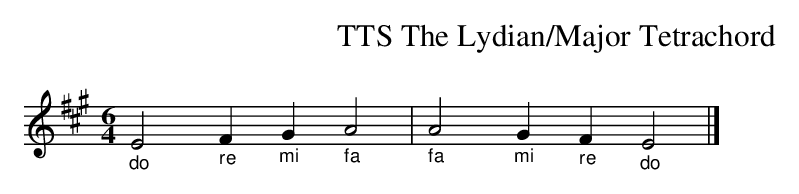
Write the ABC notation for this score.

X:1
T:The Lydian/Major Tetrachord, TTS
M:6/4
L:1/4
K:A
"_do"E2 "_re"F "_mi"G "_fa"A2 |\
"_fa"A2 "_mi"G "_re"F "_do"E2|]
